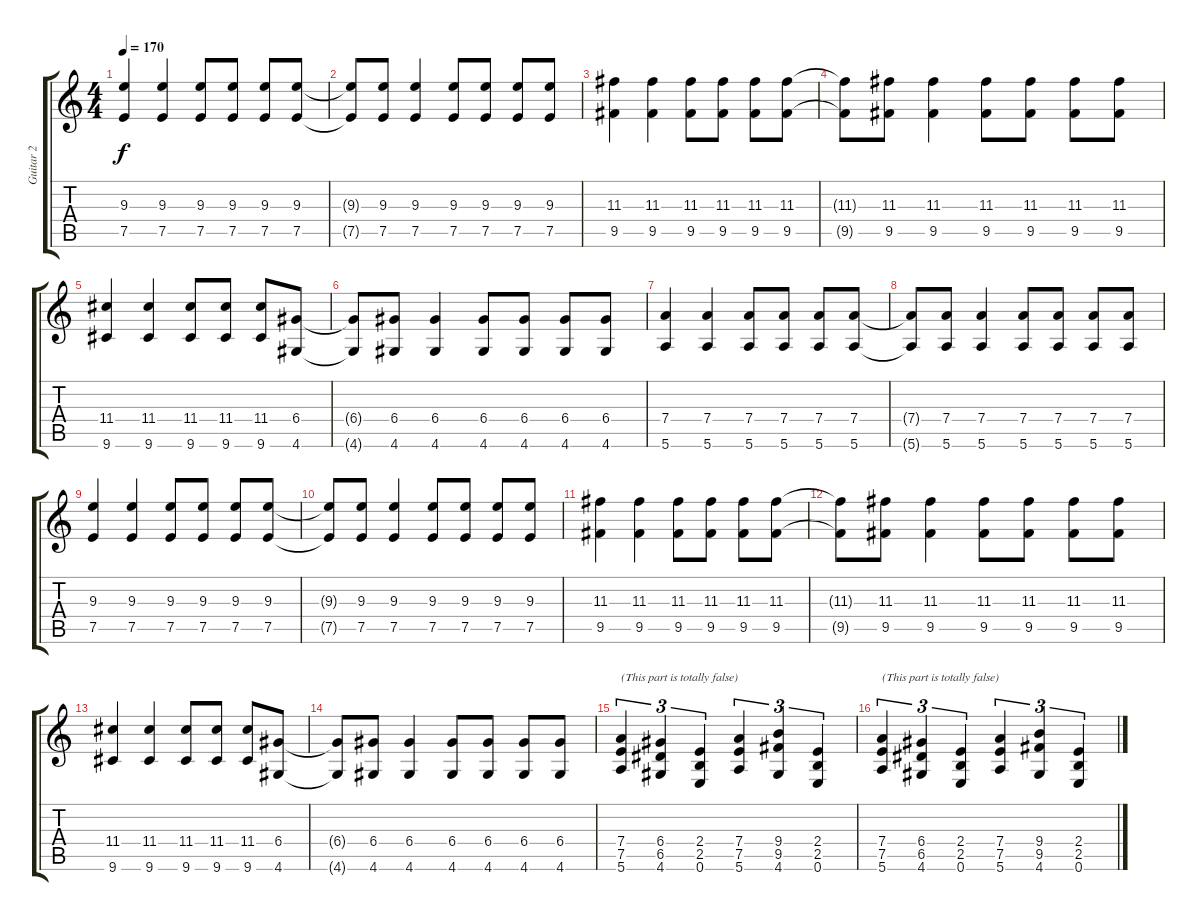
\track ("Guitar 2" "Guitar 2") {instrument overdrivenguitar}
\staff {score tabs}
\tuning (E4 B3 G3 D3 A2 E2) {hide}
\ts (4 4)
\tempo 170
\clef g2
\ks c
(9.3 7.5).4{dy f} (9.3 7.5).4 (9.3 7.5).8 (9.3 7.5).8 (9.3 7.5).8 (9.3 7.5).8 |
(9.3{t} 7.5{t}).8 (9.3 7.5).8 (9.3 7.5).4 (9.3 7.5).8 (9.3 7.5).8 (9.3 7.5).8 (9.3 7.5).8 |
(11.3 9.5).4 (11.3 9.5).4 (11.3 9.5).8 (11.3 9.5).8 (11.3 9.5).8 (11.3 9.5).8 |
(11.3{t} 9.5{t}).8 (11.3 9.5).8 (11.3 9.5).4 (11.3 9.5).8 (11.3 9.5).8 (11.3 9.5).8 (11.3 9.5).8 |
(11.4 9.6).4 (11.4 9.6).4 (11.4 9.6).8 (11.4 9.6).8 (11.4 9.6).8 (6.4 4.6).8 |
(6.4{t} 4.6{t}).8 (6.4 4.6).8 (6.4 4.6).4 (6.4 4.6).8 (6.4 4.6).8 (6.4 4.6).8 (6.4 4.6).8 |
(7.4 5.6).4 (7.4 5.6).4 (7.4 5.6).8 (7.4 5.6).8 (7.4 5.6).8 (7.4 5.6).8 |
(7.4{t} 5.6{t}).8 (7.4 5.6).8 (7.4 5.6).4 (7.4 5.6).8 (7.4 5.6).8 (7.4 5.6).8 (7.4 5.6).8 |
(9.3 7.5).4 (9.3 7.5).4 (9.3 7.5).8 (9.3 7.5).8 (9.3 7.5).8 (9.3 7.5).8 |
(9.3{t} 7.5{t}).8 (9.3 7.5).8 (9.3 7.5).4 (9.3 7.5).8 (9.3 7.5).8 (9.3 7.5).8 (9.3 7.5).8 |
(11.3 9.5).4 (11.3 9.5).4 (11.3 9.5).8 (11.3 9.5).8 (11.3 9.5).8 (11.3 9.5).8 |
(11.3{t} 9.5{t}).8 (11.3 9.5).8 (11.3 9.5).4 (11.3 9.5).8 (11.3 9.5).8 (11.3 9.5).8 (11.3 9.5).8 |
(11.4 9.6).4 (11.4 9.6).4 (11.4 9.6).8 (11.4 9.6).8 (11.4 9.6).8 (6.4 4.6).8 |
(6.4{t} 4.6{t}).8 (6.4 4.6).8 (6.4 4.6).4 (6.4 4.6).8 (6.4 4.6).8 (6.4 4.6).8 (6.4 4.6).8 |
(7.4 7.5 5.6).4{tu (3 2) txt "(This part is totally false)"} (6.4 6.5 4.6).4{tu (3 2)} (2.4 2.5 0.6).4{tu (3 2)} (7.4 7.5 5.6).4{tu (3 2)} (9.4 9.5 4.6).4{tu (3 2)} (2.4 2.5 0.6).4{tu (3 2)} |
(7.4 7.5 5.6).4{tu (3 2) txt "(This part is totally false)"} (6.4 6.5 4.6).4{tu (3 2)} (2.4 2.5 0.6).4{tu (3 2)} (7.4 7.5 5.6).4{tu (3 2)} (9.4 9.5 4.6).4{tu (3 2)} (2.4 2.5 0.6).4{tu (3 2)}
